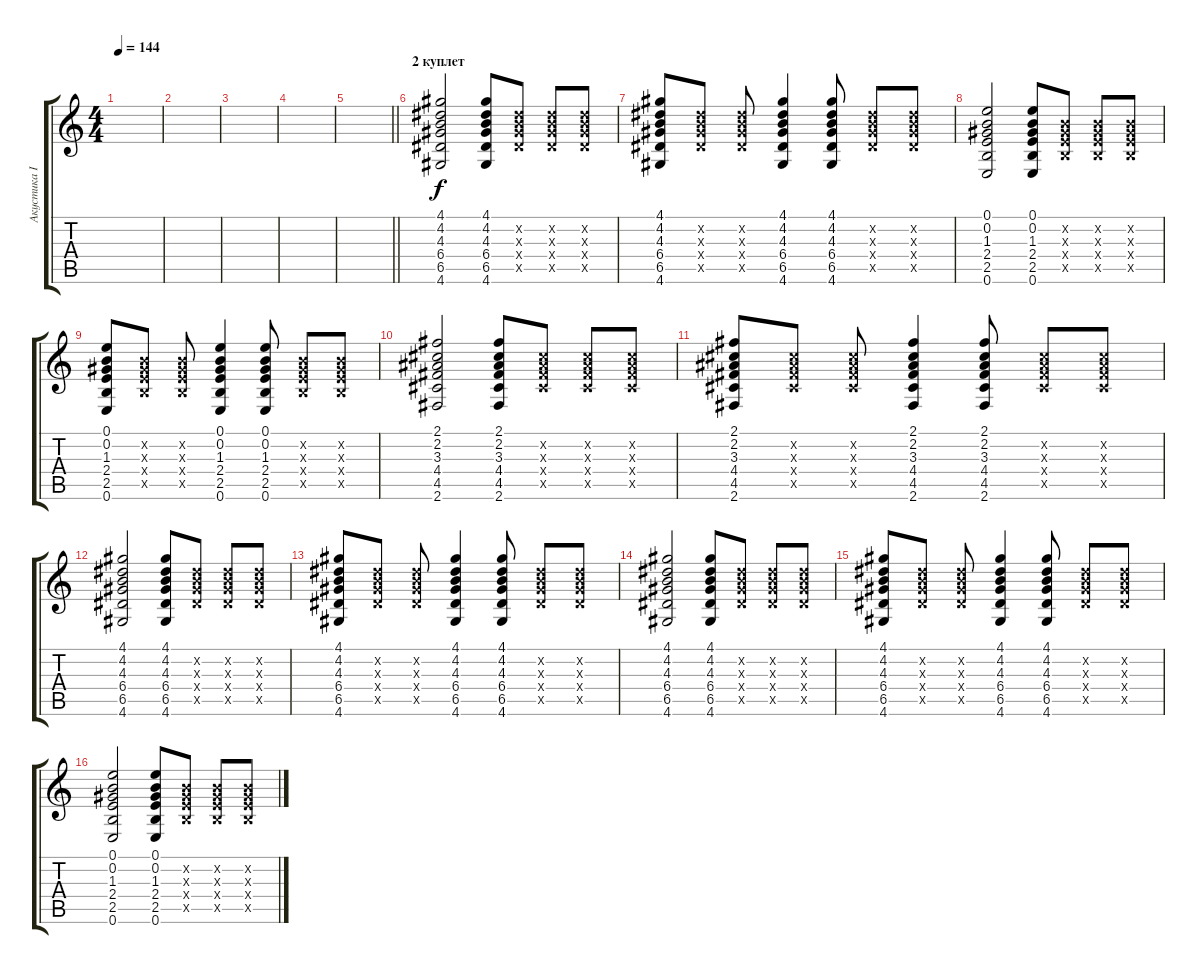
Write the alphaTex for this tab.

\track ("Акустика II" "Акустика I") {instrument electricguitarclean}
\staff {score tabs}
\tuning (E4 B3 G3 D3 A2 E2) {hide}
\ts (4 4)
\tempo 144
\clef g2
\ks c
|
|
|
|
\barLineRight lightlight
|
\section ("" "2 куплет")
(4.1 4.2 4.3 6.4 6.5 4.6).2 (4.1 4.2 4.3 6.4 6.5 4.6).8 (4.2{x} 4.3{x} 6.4{x} 6.5{x}).8 (4.2{x} 4.3{x} 6.4{x} 6.5{x}).8 (4.2{x} 4.3{x} 6.4{x} 6.5{x}).8 |
(4.1 4.2 4.3 6.4 6.5 4.6).8 (4.2{x} 4.3{x} 6.4{x} 6.5{x}).8 (4.2{x} 4.3{x} 6.4{x} 6.5{x}).8 (4.1 4.2 4.3 6.4 6.5 4.6).4 (4.1 4.2 4.3 6.4 6.5 4.6).8 (4.2{x} 4.3{x} 6.4{x} 6.5{x}).8 (4.2{x} 4.3{x} 6.4{x} 6.5{x}).8 |
(0.1 0.2 1.3 2.4 2.5 0.6).2 (0.1 0.2 1.3 2.4 2.5 0.6).8 (0.2{x} 1.3{x} 2.4{x} 2.5{x}).8 (0.2{x} 1.3{x} 2.4{x} 2.5{x}).8 (0.2{x} 1.3{x} 2.4{x} 2.5{x}).8 |
(0.1 0.2 1.3 2.4 2.5 0.6).8 (0.2{x} 1.3{x} 2.4{x} 2.5{x}).8 (0.2{x} 1.3{x} 2.4{x} 2.5{x}).8 (0.1 0.2 1.3 2.4 2.5 0.6).4 (0.1 0.2 1.3 2.4 2.5 0.6).8 (0.2{x} 1.3{x} 2.4{x} 2.5{x}).8 (0.2{x} 1.3{x} 2.4{x} 2.5{x}).8 |
(2.1 2.2 3.3 4.4 4.5 2.6).2 (2.1 2.2 3.3 4.4 4.5 2.6).8 (2.2{x} 3.3{x} 4.4{x} 4.5{x}).8 (2.2{x} 3.3{x} 4.4{x} 4.5{x}).8 (2.2{x} 3.3{x} 4.4{x} 4.5{x}).8 |
(2.1 2.2 3.3 4.4 4.5 2.6).8 (2.2{x} 3.3{x} 4.4{x} 4.5{x}).8 (2.2{x} 3.3{x} 4.4{x} 4.5{x}).8 (2.1 2.2 3.3 4.4 4.5 2.6).4 (2.1 2.2 3.3 4.4 4.5 2.6).8 (2.2{x} 3.3{x} 4.4{x} 4.5{x}).8 (2.2{x} 3.3{x} 4.4{x} 4.5{x}).8 |
(4.1 4.2 4.3 6.4 6.5 4.6).2 (4.1 4.2 4.3 6.4 6.5 4.6).8 (4.2{x} 4.3{x} 6.4{x} 6.5{x}).8 (4.2{x} 4.3{x} 6.4{x} 6.5{x}).8 (4.2{x} 4.3{x} 6.4{x} 6.5{x}).8 |
(4.1 4.2 4.3 6.4 6.5 4.6).8 (4.2{x} 4.3{x} 6.4{x} 6.5{x}).8 (4.2{x} 4.3{x} 6.4{x} 6.5{x}).8 (4.1 4.2 4.3 6.4 6.5 4.6).4 (4.1 4.2 4.3 6.4 6.5 4.6).8 (4.2{x} 4.3{x} 6.4{x} 6.5{x}).8 (4.2{x} 4.3{x} 6.4{x} 6.5{x}).8 |
(4.1 4.2 4.3 6.4 6.5 4.6).2 (4.1 4.2 4.3 6.4 6.5 4.6).8 (4.2{x} 4.3{x} 6.4{x} 6.5{x}).8 (4.2{x} 4.3{x} 6.4{x} 6.5{x}).8 (4.2{x} 4.3{x} 6.4{x} 6.5{x}).8 |
(4.1 4.2 4.3 6.4 6.5 4.6).8 (4.2{x} 4.3{x} 6.4{x} 6.5{x}).8 (4.2{x} 4.3{x} 6.4{x} 6.5{x}).8 (4.1 4.2 4.3 6.4 6.5 4.6).4 (4.1 4.2 4.3 6.4 6.5 4.6).8 (4.2{x} 4.3{x} 6.4{x} 6.5{x}).8 (4.2{x} 4.3{x} 6.4{x} 6.5{x}).8 |
(0.1 0.2 1.3 2.4 2.5 0.6).2 (0.1 0.2 1.3 2.4 2.5 0.6).8 (0.2{x} 1.3{x} 2.4{x} 2.5{x}).8 (0.2{x} 1.3{x} 2.4{x} 2.5{x}).8 (0.2{x} 1.3{x} 2.4{x} 2.5{x}).8
